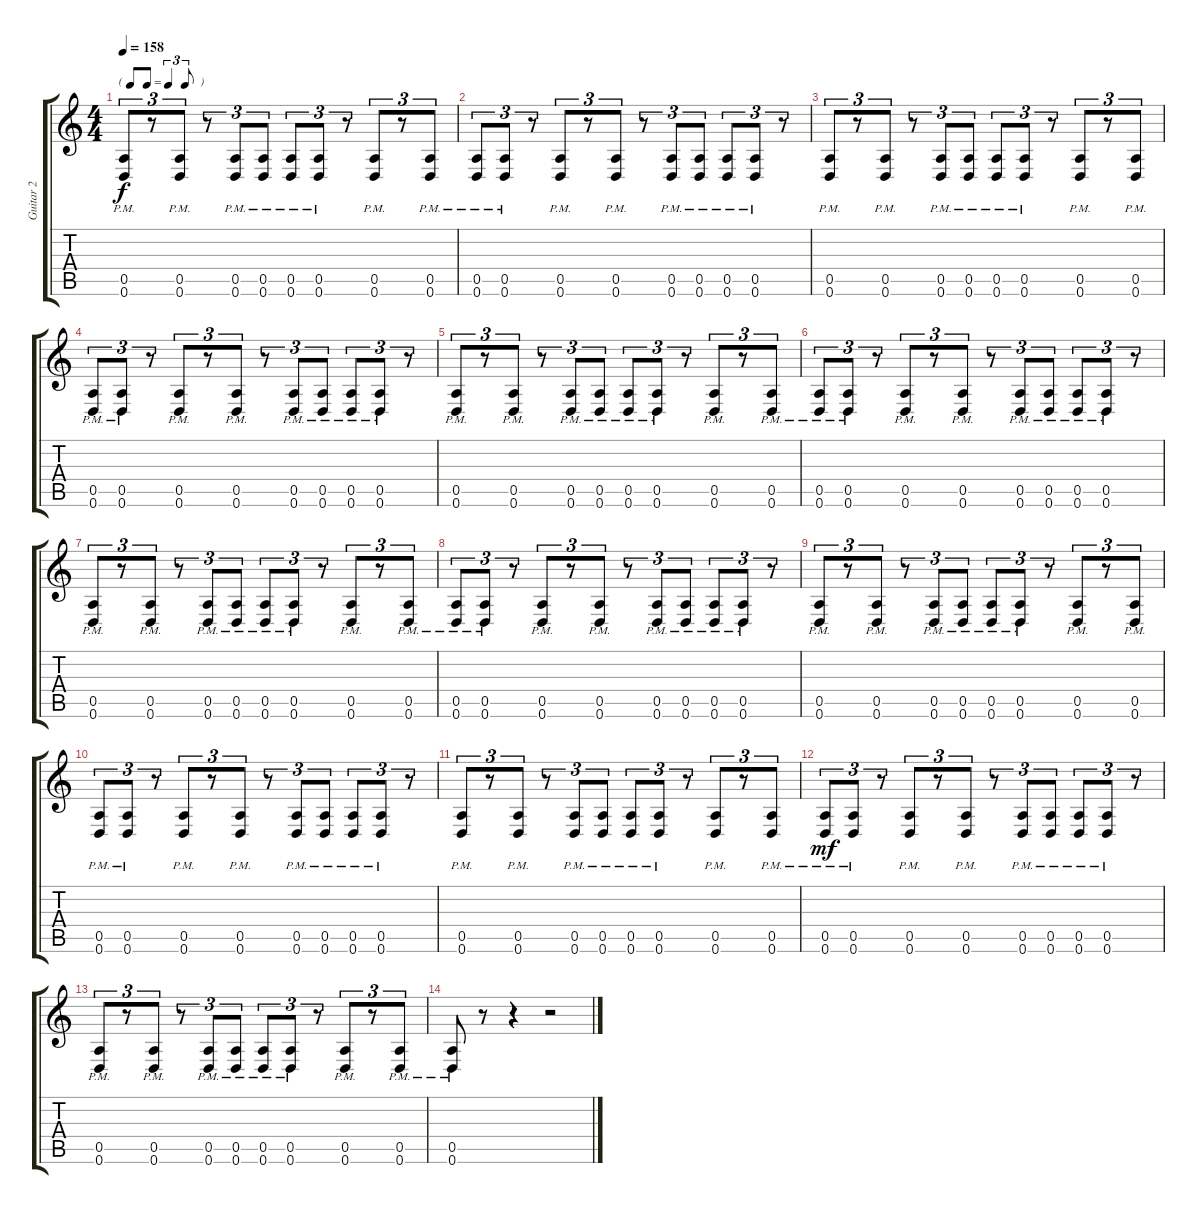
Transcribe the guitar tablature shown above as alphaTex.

\track ("Guitar 2" "Guitar 2") {instrument distortionguitar}
\staff {score tabs}
\tuning (E4 B3 G3 D3 A2 D2) {hide}
\ts (4 4)
\tf triplet8th
\tempo 158
\clef g2
\ks c
(0.5{pm} 0.6{pm}).8{tu (3 2) dy f} r.8{tu (3 2)} (0.5{pm} 0.6{pm}).8{tu (3 2)} r.8{tu (3 2)} (0.5{pm} 0.6{pm}).8{tu (3 2)} (0.5{pm} 0.6{pm}).8{tu (3 2)} (0.5{pm} 0.6{pm}).8{tu (3 2)} (0.5{pm} 0.6{pm}).8{tu (3 2)} r.8{tu (3 2)} (0.5{pm} 0.6{pm}).8{tu (3 2)} r.8{tu (3 2)} (0.5{pm} 0.6{pm}).8{tu (3 2)} |
(0.5{pm} 0.6{pm}).8{tu (3 2)} (0.5{pm} 0.6{pm}).8{tu (3 2)} r.8{tu (3 2)} (0.5{pm} 0.6{pm}).8{tu (3 2)} r.8{tu (3 2)} (0.5{pm} 0.6{pm}).8{tu (3 2)} r.8{tu (3 2)} (0.5{pm} 0.6{pm}).8{tu (3 2)} (0.5{pm} 0.6{pm}).8{tu (3 2)} (0.5{pm} 0.6{pm}).8{tu (3 2)} (0.5{pm} 0.6{pm}).8{tu (3 2)} r.8{tu (3 2)} |
(0.5{pm} 0.6{pm}).8{tu (3 2)} r.8{tu (3 2)} (0.5{pm} 0.6{pm}).8{tu (3 2)} r.8{tu (3 2)} (0.5{pm} 0.6{pm}).8{tu (3 2)} (0.5{pm} 0.6{pm}).8{tu (3 2)} (0.5{pm} 0.6{pm}).8{tu (3 2)} (0.5{pm} 0.6{pm}).8{tu (3 2)} r.8{tu (3 2)} (0.5{pm} 0.6{pm}).8{tu (3 2)} r.8{tu (3 2)} (0.5{pm} 0.6{pm}).8{tu (3 2)} |
(0.5{pm} 0.6{pm}).8{tu (3 2)} (0.5{pm} 0.6{pm}).8{tu (3 2)} r.8{tu (3 2)} (0.5{pm} 0.6{pm}).8{tu (3 2)} r.8{tu (3 2)} (0.5{pm} 0.6{pm}).8{tu (3 2)} r.8{tu (3 2)} (0.5{pm} 0.6{pm}).8{tu (3 2)} (0.5{pm} 0.6{pm}).8{tu (3 2)} (0.5{pm} 0.6{pm}).8{tu (3 2)} (0.5{pm} 0.6{pm}).8{tu (3 2)} r.8{tu (3 2)} |
(0.5{pm} 0.6{pm}).8{tu (3 2)} r.8{tu (3 2)} (0.5{pm} 0.6{pm}).8{tu (3 2)} r.8{tu (3 2)} (0.5{pm} 0.6{pm}).8{tu (3 2)} (0.5{pm} 0.6{pm}).8{tu (3 2)} (0.5{pm} 0.6{pm}).8{tu (3 2)} (0.5{pm} 0.6{pm}).8{tu (3 2)} r.8{tu (3 2)} (0.5{pm} 0.6{pm}).8{tu (3 2)} r.8{tu (3 2)} (0.5{pm} 0.6{pm}).8{tu (3 2)} |
(0.5{pm} 0.6{pm}).8{tu (3 2)} (0.5{pm} 0.6{pm}).8{tu (3 2)} r.8{tu (3 2)} (0.5{pm} 0.6{pm}).8{tu (3 2)} r.8{tu (3 2)} (0.5{pm} 0.6{pm}).8{tu (3 2)} r.8{tu (3 2)} (0.5{pm} 0.6{pm}).8{tu (3 2)} (0.5{pm} 0.6{pm}).8{tu (3 2)} (0.5{pm} 0.6{pm}).8{tu (3 2)} (0.5{pm} 0.6{pm}).8{tu (3 2)} r.8{tu (3 2)} |
(0.5{pm} 0.6{pm}).8{tu (3 2)} r.8{tu (3 2)} (0.5{pm} 0.6{pm}).8{tu (3 2)} r.8{tu (3 2)} (0.5{pm} 0.6{pm}).8{tu (3 2)} (0.5{pm} 0.6{pm}).8{tu (3 2)} (0.5{pm} 0.6{pm}).8{tu (3 2)} (0.5{pm} 0.6{pm}).8{tu (3 2)} r.8{tu (3 2)} (0.5{pm} 0.6{pm}).8{tu (3 2)} r.8{tu (3 2)} (0.5{pm} 0.6{pm}).8{tu (3 2)} |
(0.5{pm} 0.6{pm}).8{tu (3 2)} (0.5{pm} 0.6{pm}).8{tu (3 2)} r.8{tu (3 2)} (0.5{pm} 0.6{pm}).8{tu (3 2)} r.8{tu (3 2)} (0.5{pm} 0.6{pm}).8{tu (3 2)} r.8{tu (3 2)} (0.5{pm} 0.6{pm}).8{tu (3 2)} (0.5{pm} 0.6{pm}).8{tu (3 2)} (0.5{pm} 0.6{pm}).8{tu (3 2)} (0.5{pm} 0.6{pm}).8{tu (3 2)} r.8{tu (3 2)} |
(0.5{pm} 0.6{pm}).8{tu (3 2)} r.8{tu (3 2)} (0.5{pm} 0.6{pm}).8{tu (3 2)} r.8{tu (3 2)} (0.5{pm} 0.6{pm}).8{tu (3 2)} (0.5{pm} 0.6{pm}).8{tu (3 2)} (0.5{pm} 0.6{pm}).8{tu (3 2)} (0.5{pm} 0.6{pm}).8{tu (3 2)} r.8{tu (3 2)} (0.5{pm} 0.6{pm}).8{tu (3 2)} r.8{tu (3 2)} (0.5{pm} 0.6{pm}).8{tu (3 2)} |
(0.5{pm} 0.6{pm}).8{tu (3 2)} (0.5{pm} 0.6{pm}).8{tu (3 2)} r.8{tu (3 2)} (0.5{pm} 0.6{pm}).8{tu (3 2)} r.8{tu (3 2)} (0.5{pm} 0.6{pm}).8{tu (3 2)} r.8{tu (3 2)} (0.5{pm} 0.6{pm}).8{tu (3 2)} (0.5{pm} 0.6{pm}).8{tu (3 2)} (0.5{pm} 0.6{pm}).8{tu (3 2)} (0.5{pm} 0.6{pm}).8{tu (3 2)} r.8{tu (3 2)} |
(0.5{pm} 0.6{pm}).8{tu (3 2)} r.8{tu (3 2)} (0.5{pm} 0.6{pm}).8{tu (3 2)} r.8{tu (3 2)} (0.5{pm} 0.6{pm}).8{tu (3 2)} (0.5{pm} 0.6{pm}).8{tu (3 2)} (0.5{pm} 0.6{pm}).8{tu (3 2)} (0.5{pm} 0.6{pm}).8{tu (3 2)} r.8{tu (3 2)} (0.5{pm} 0.6{pm}).8{tu (3 2)} r.8{tu (3 2)} (0.5{pm} 0.6{pm}).8{tu (3 2)} |
(0.5{pm} 0.6{pm}).8{tu (3 2) dy mf} (0.5{pm} 0.6{pm}).8{tu (3 2)} r.8{tu (3 2)} (0.5{pm} 0.6{pm}).8{tu (3 2)} r.8{tu (3 2)} (0.5{pm} 0.6{pm}).8{tu (3 2)} r.8{tu (3 2)} (0.5{pm} 0.6{pm}).8{tu (3 2)} (0.5{pm} 0.6{pm}).8{tu (3 2)} (0.5{pm} 0.6{pm}).8{tu (3 2)} (0.5{pm} 0.6{pm}).8{tu (3 2)} r.8{tu (3 2)} |
(0.5{pm} 0.6{pm}).8{tu (3 2)} r.8{tu (3 2)} (0.5{pm} 0.6{pm}).8{tu (3 2)} r.8{tu (3 2)} (0.5{pm} 0.6{pm}).8{tu (3 2)} (0.5{pm} 0.6{pm}).8{tu (3 2)} (0.5{pm} 0.6{pm}).8{tu (3 2)} (0.5{pm} 0.6{pm}).8{tu (3 2)} r.8{tu (3 2)} (0.5{pm} 0.6{pm}).8{tu (3 2)} r.8{tu (3 2)} (0.5{pm} 0.6{pm}).8{tu (3 2)} |
(0.5{pm} 0.6{pm}).8 r.8 r.4 r.2
